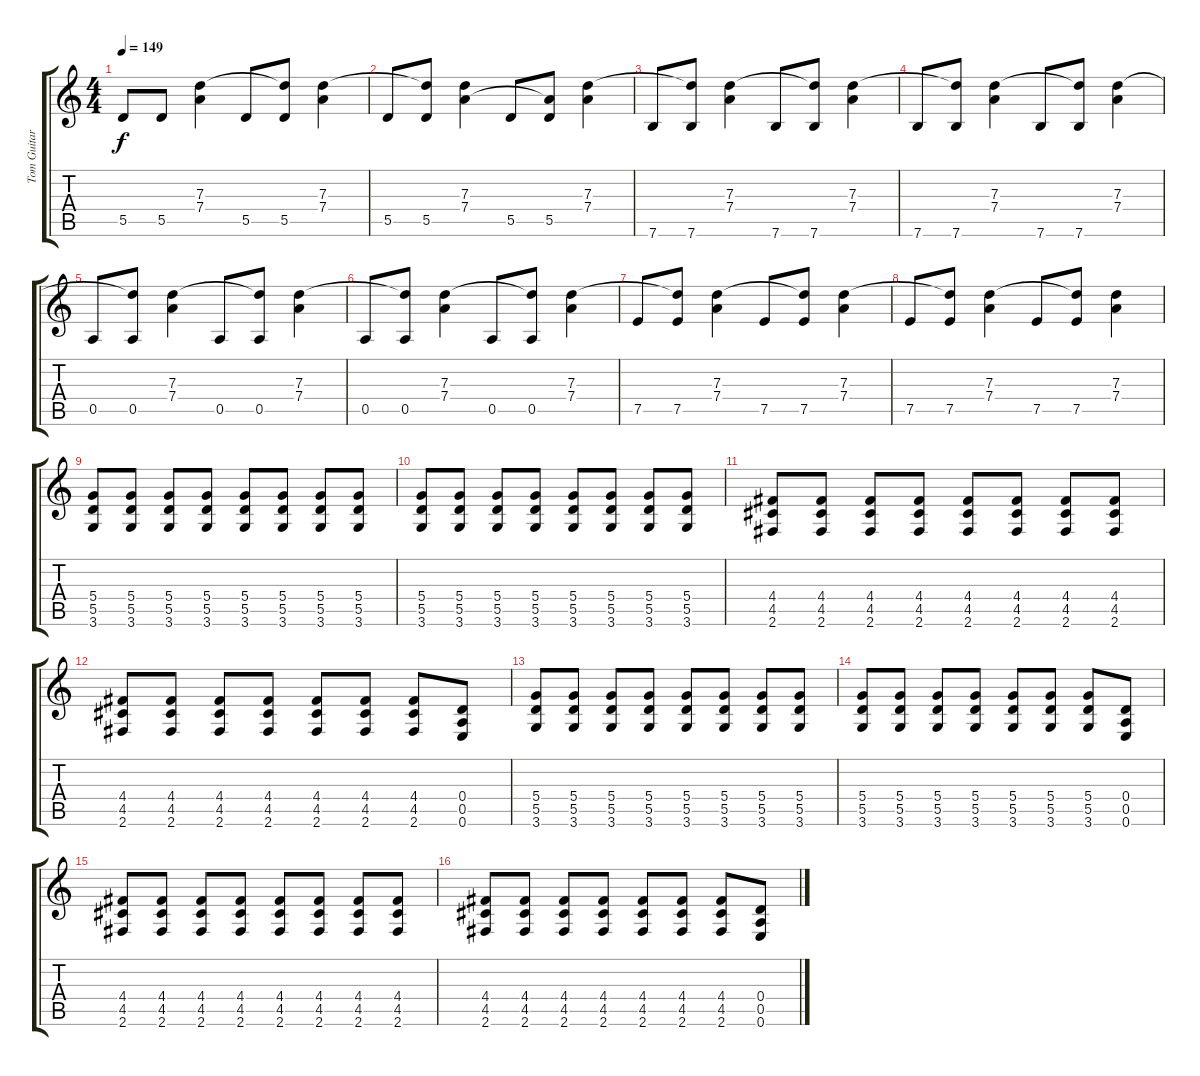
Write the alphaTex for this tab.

\track ("Tom Guitar 1" "Tom Guitar") {instrument electricguitarclean}
\staff {score tabs}
\tuning (E4 B3 G3 D3 A2 E2) {hide}
\ts (4 4)
\tempo 149
\clef g2
\ks c
5.5.8{dy f} 5.5.8 (7.3 7.4).4 5.5.8 (7.3{t} 5.5).8 (7.3 7.4).4 |
5.5.8 (7.3{t} 5.5).8 (7.3 7.4).4 5.5.8 (7.4{t} 5.5).8 (7.3 7.4).4 |
7.6.8 (7.3{t} 7.6).8 (7.3 7.4).4 7.6.8 (7.3{t} 7.6).8 (7.3 7.4).4 |
7.6.8 (7.3{t} 7.6).8 (7.3 7.4).4 7.6.8 (7.3{t} 7.6).8 (7.3 7.4).4 |
0.5.8 (7.3{t} 0.5).8 (7.3 7.4).4 0.5.8 (7.3{t} 0.5).8 (7.3 7.4).4 |
0.5.8 (7.3{t} 0.5).8 (7.3 7.4).4 0.5.8 (7.3{t} 0.5).8 (7.3 7.4).4 |
7.5.8 (7.3{t} 7.5).8 (7.3 7.4).4 7.5.8 (7.3{t} 7.5).8 (7.3 7.4).4 |
7.5.8 (7.3{t} 7.5).8 (7.3 7.4).4 7.5.8 (7.3{t} 7.5).8 (7.3 7.4).4 |
(5.4 5.5 3.6).8{instrument distortionguitar} (5.4 5.5 3.6).8 (5.4 5.5 3.6).8 (5.4 5.5 3.6).8 (5.4 5.5 3.6).8 (5.4 5.5 3.6).8 (5.4 5.5 3.6).8 (5.4 5.5 3.6).8 |
(5.4 5.5 3.6).8 (5.4 5.5 3.6).8 (5.4 5.5 3.6).8 (5.4 5.5 3.6).8 (5.4 5.5 3.6).8 (5.4 5.5 3.6).8 (5.4 5.5 3.6).8 (5.4 5.5 3.6).8 |
(4.4 4.5 2.6).8 (4.4 4.5 2.6).8 (4.4 4.5 2.6).8 (4.4 4.5 2.6).8 (4.4 4.5 2.6).8 (4.4 4.5 2.6).8 (4.4 4.5 2.6).8 (4.4 4.5 2.6).8 |
(4.4 4.5 2.6).8 (4.4 4.5 2.6).8 (4.4 4.5 2.6).8 (4.4 4.5 2.6).8 (4.4 4.5 2.6).8 (4.4 4.5 2.6).8 (4.4 4.5 2.6).8 (0.4 0.5 0.6).8 |
(5.4 5.5 3.6).8 (5.4 5.5 3.6).8 (5.4 5.5 3.6).8 (5.4 5.5 3.6).8 (5.4 5.5 3.6).8 (5.4 5.5 3.6).8 (5.4 5.5 3.6).8 (5.4 5.5 3.6).8 |
(5.4 5.5 3.6).8 (5.4 5.5 3.6).8 (5.4 5.5 3.6).8 (5.4 5.5 3.6).8 (5.4 5.5 3.6).8 (5.4 5.5 3.6).8 (5.4 5.5 3.6).8 (0.4 0.5 0.6).8 |
(4.4 4.5 2.6).8 (4.4 4.5 2.6).8 (4.4 4.5 2.6).8 (4.4 4.5 2.6).8 (4.4 4.5 2.6).8 (4.4 4.5 2.6).8 (4.4 4.5 2.6).8 (4.4 4.5 2.6).8 |
(4.4 4.5 2.6).8 (4.4 4.5 2.6).8 (4.4 4.5 2.6).8 (4.4 4.5 2.6).8 (4.4 4.5 2.6).8 (4.4 4.5 2.6).8 (4.4 4.5 2.6).8 (0.4 0.5 0.6).8
